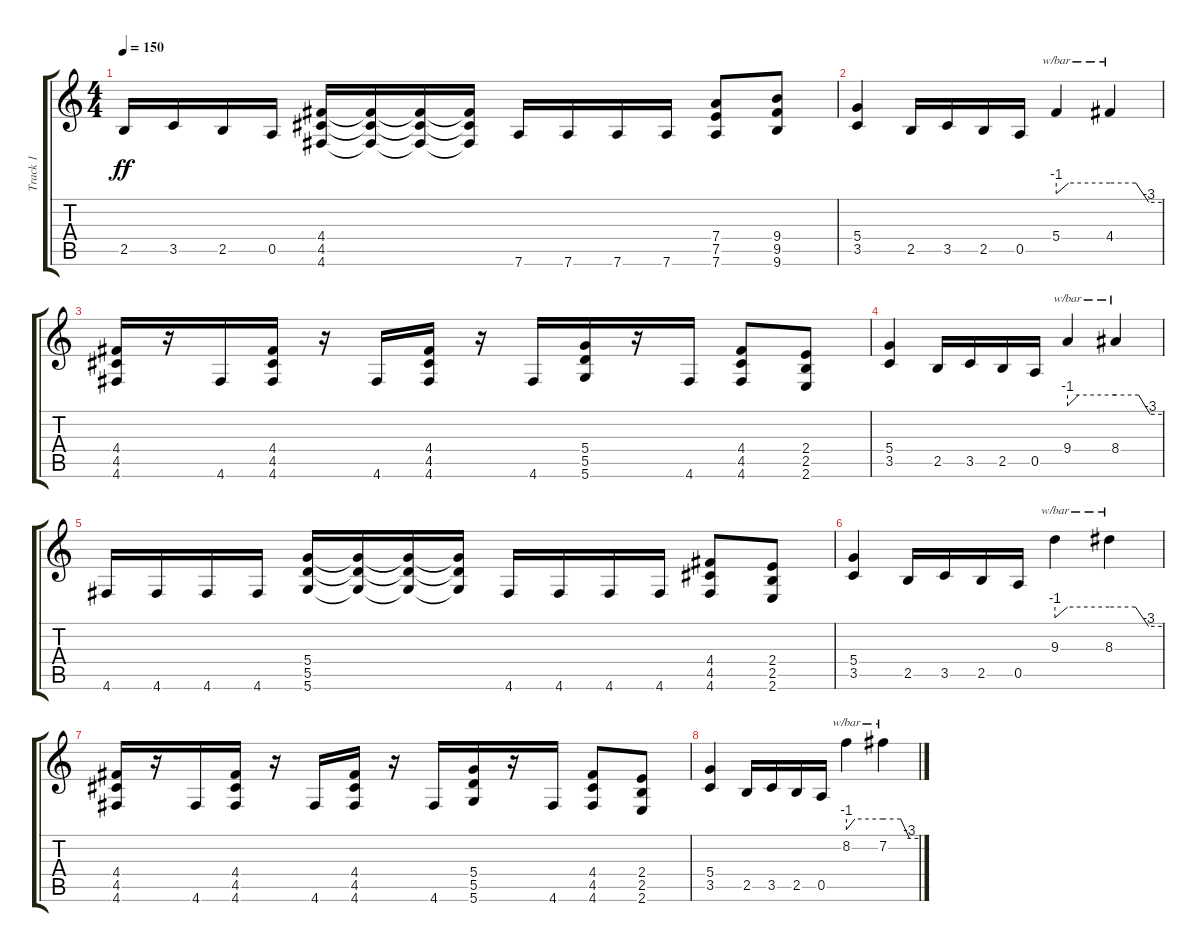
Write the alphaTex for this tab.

\track ("Track 1" "Track 1") {instrument distortionguitar}
\staff {score tabs}
\tuning (E4 B3 G3 D3 A2 D2) {hide}
\ts (4 4)
\tempo 150
\clef g2
\ks c
2.5.16{dy ff} 3.5.16 2.5.16 0.5.16 (4.4 4.5 4.6).16 (4.4{t} 4.5{t} 4.6{t}).16 (4.4{t} 4.5{t} 4.6{t}).16 (4.4{t} 4.5{t} 4.6{t}).16 7.6.16 7.6.16 7.6.16 7.6.16 (7.4 7.5 7.6).8 (9.4 9.5 9.6).8 |
(5.4 3.5).4 2.5.16 3.5.16 2.5.16 0.5.16 5.4.4{tbe (custom default 0 -4 14 0 60 0)} 4.4.4{tbe (custom default 0 0 30 0 45 -12 60 -12)} |
(4.4 4.5 4.6).16 r.16 4.6.16 (4.4 4.5 4.6).16 r.16 4.6.16 (4.4 4.5 4.6).16 r.16 4.6.16 (5.4 5.5 5.6).16 r.16 4.6.16 (4.4 4.5 4.6).8 (2.4 2.5 2.6).8 |
(5.4 3.5).4 2.5.16 3.5.16 2.5.16 0.5.16 9.4.4{tbe (custom default 0 -4 14 0 60 0)} 8.4.4{tbe (custom default 0 0 30 0 45 -12 60 -12)} |
4.6.16 4.6.16 4.6.16 4.6.16 (5.4 5.5 5.6).16 (5.4{t} 5.5{t} 5.6{t}).16 (5.4{t} 5.5{t} 5.6{t}).16 (5.4{t} 5.5{t} 5.6{t}).16 4.6.16 4.6.16 4.6.16 4.6.16 (4.4 4.5 4.6).8 (2.4 2.5 2.6).8 |
(5.4 3.5).4 2.5.16 3.5.16 2.5.16 0.5.16 9.3.4{tbe (custom default 0 -4 14 0 60 0)} 8.3.4{tbe (custom default 0 0 30 0 45 -12 60 -12)} |
(4.4 4.5 4.6).16 r.16 4.6.16 (4.4 4.5 4.6).16 r.16 4.6.16 (4.4 4.5 4.6).16 r.16 4.6.16 (5.4 5.5 5.6).16 r.16 4.6.16 (4.4 4.5 4.6).8 (2.4 2.5 2.6).8 |
(5.4 3.5).4 2.5.16 3.5.16 2.5.16 0.5.16 8.2.4{tbe (custom default 0 -4 14 0 60 0)} 7.2.4{tbe (custom default 0 0 30 0 45 -12 60 -12)}
